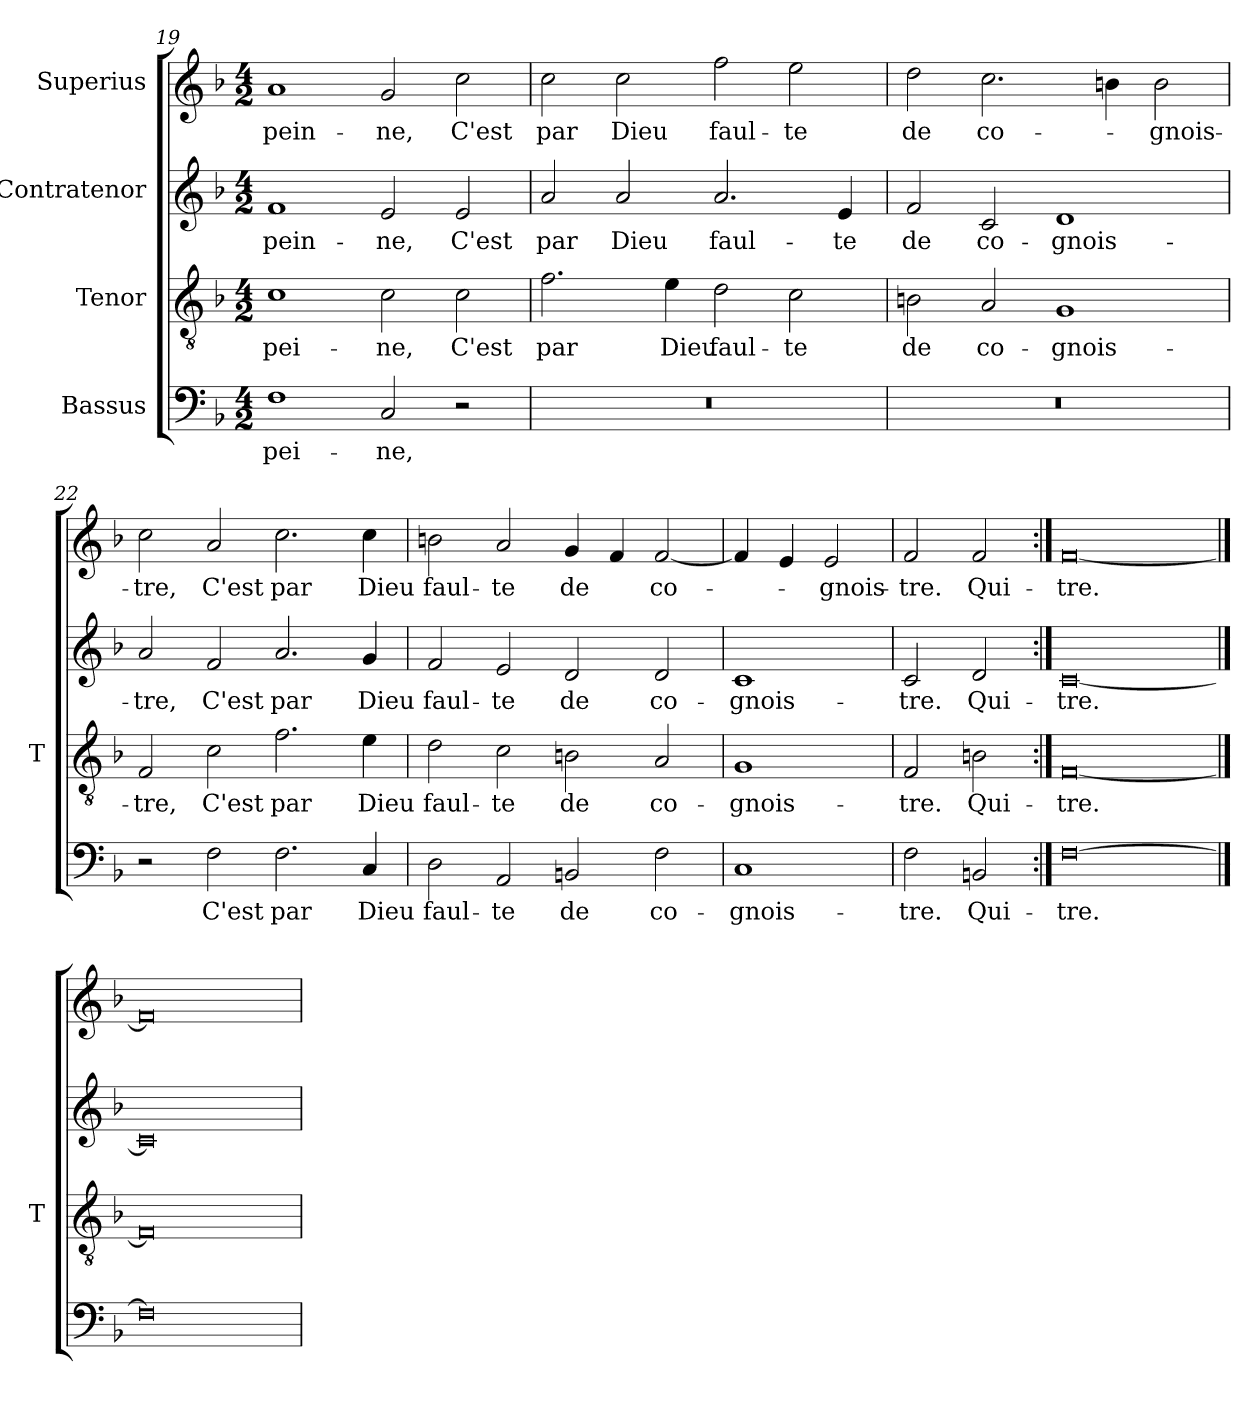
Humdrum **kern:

**kern	**text	**kern	**text	**kern	**text	**kern	**text
*part4	*part4	*part3	*part3	*part2	*part2	*part1	*part1
*staff4	*staff4	*staff3	*staff3	*staff2	*staff2	*staff1	*staff1
*I"Bassus	*	*I"Tenor	*	*I"Contratenor	*	*I"Superius	*
*	*	*I'T	*	*	*	*	*
*clefF4	*	*clefGv2	*	*clefG2	*	*clefG2	*
*k[b-]	*	*k[b-]	*	*k[b-]	*	*k[b-]	*
*M4/2	*	*M4/2	*	*M4/2	*	*M4/2	*
=19	=19	=19	=19	=19	=19	=19	=19
1F	pei-	1c	pei-	1f	pein-	1a	pein-
2C	-ne,	2c	-ne,	2e	-ne,	2g	-ne,
2r	.	2c	-C'est	2e	-C'est	2cc	-C'est
=20	=20	=20	=20	=20	=20	=20	=20
0r	.	2.f	-par	2a	-par	2cc	-par
.	.	.	.	2a	-Dieu	2cc	-Dieu
.	.	4e	-Dieu	.	.	.	.
.	.	2d	faul-	2.a	faul-	2ff	faul-
.	.	2c	-te	.	.	2ee	-te
.	.	.	.	4e	-te	.	.
=21	=21	=21	=21	=21	=21	=21	=21
0r	.	2Bn	-de	2f	-de	2dd	-de
.	.	2A	co-	2c	co-	2.cc	co-
.	.	1G	gnois-	1d	gnois-	.	.
.	.	.	.	.	.	4bn	.
.	.	.	.	.	.	2b	gnois-
=22	=22	=22	=22	=22	=22	=22	=22
2r	.	2F	-tre,	2a	-tre,	2cc	-tre,
2F	-C'est	2c	-C'est	2f	-C'est	2a	-C'est
2.F	-par	2.f	-par	2.a	-par	2.cc	-par
4C	-Dieu	4e	-Dieu	4g	-Dieu	4cc	-Dieu
=23	=23	=23	=23	=23	=23	=23	=23
2D	faul-	2d	faul-	2f	faul-	2bn	faul-
2AA	-te	2c	-te	2e	-te	2a	-te
2BBn	-de	2Bn	-de	2d	-de	4g	-de
.	.	.	.	.	.	4f	.
2F	co-	2A	co-	2d	co-	[2f	co-
=24	=24	=24	=24	=24	=24	=24	=24
1C	gnois-	1G	gnois-	1c	gnois-	4f]	.
.	.	.	.	.	.	4e	.
.	.	.	.	.	.	2ei	gnois-
=25	=25	=25	=25	=25	=25	=25	=25
2F	-tre.	2F	-tre.	2c	-tre.	2f	-tre.
2BBn	Qui-	2Bn	Qui-	2d	Qui-	2f	Qui-
=26:|!	=26:|!	=26:|!	=26:|!	=26:|!	=26:|!	=26:|!	=26:|!
[0F	-tre.	[0F	-tre.	[0c	-tre.	[0f	-tre.
==27	==27	==27	==27	==27	==27	==27	==27
0F]	.	0F]	.	0c]	.	0f]	.
=	=	=	=	=	=	=	=
*-	*-	*-	*-	*-	*-	*-	*-
